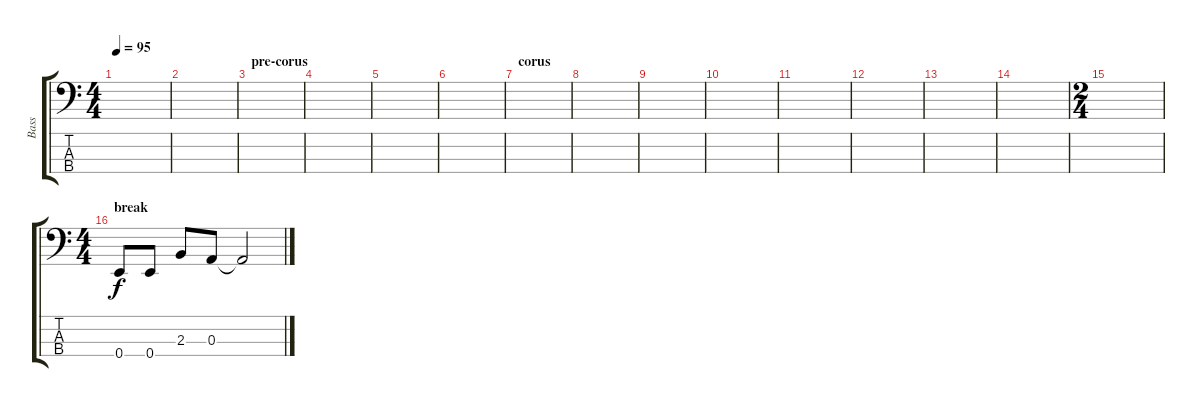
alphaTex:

\track ("Bass" "Bass") {instrument electricbassfinger}
\staff {score tabs}
\tuning (G2 D2 A1 E1) {hide}
\ts (4 4)
\tempo 95
\clef f4
\ks c
|
|
\section ("" "pre-corus")
|
|
|
|
\section ("" "corus")
|
|
|
|
|
|
|
|
\ts (2 4)
|
\ts (4 4)
\section ("" "break")
0.4.8 0.4.8 2.3.8 0.3.8 0.3{t}.2
